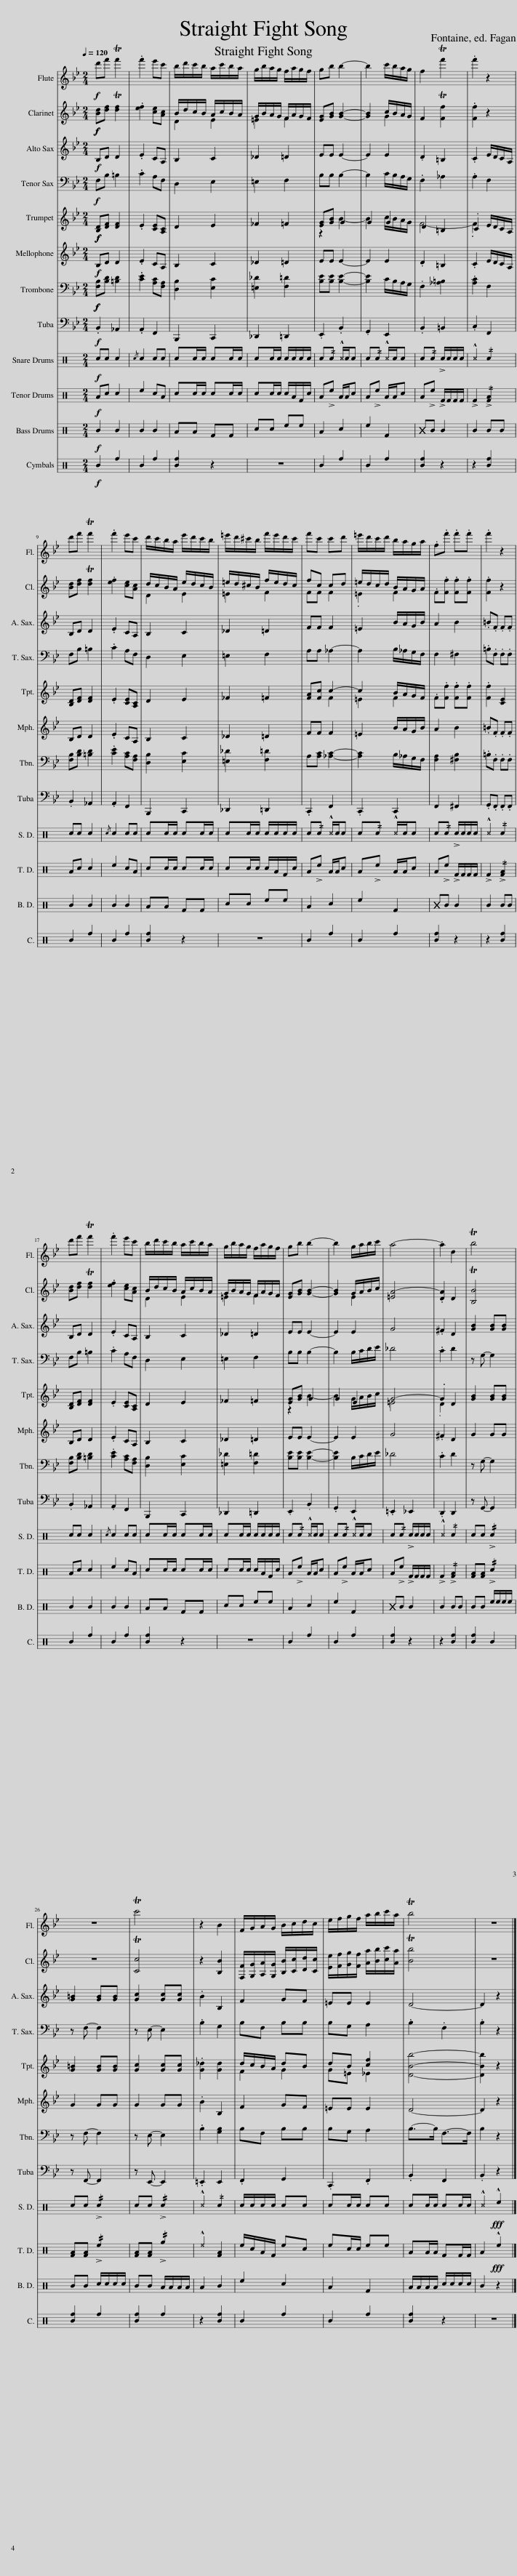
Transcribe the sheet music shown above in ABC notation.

X:1
%%score 1 ( 2 3 ) 4 5 ( 6 7 ) 8 9 10 11 12 13 14
L:1/8
Q:1/4=120
M:2/4
I:linebreak $
K:Bb
V:1 treble
V:2 treble transpose=-2
V:3 treble transpose="-2 "
V:4 treble transpose=-9
V:5 treble transpose=-14
V:6 treble transpose=-2
V:7 treble transpose="-2 "
V:8 treble transpose=-7
V:9 bass
V:10 bass
V:11 perc
K:none
V:12 perc
K:none
V:13 perc
K:none
V:14 perc
K:none
V:1
!f! d'f' Tf'2 | .f'2 e'c' | b/d'/c'/b/ a/c'/b/a/ | g/b/a/g/ f/a/g/f/ | gb b2- | %5
 b2 c'/b/a/g/ | f2 Tf'2 | .f'2 z2 |$ d'f' Tf'2 | .f'2 e'c' | %10
 d'/c'/b/a/ e'/d'/c'/b/ | =e'/d'/^c'/b/ f'/e'/d'/c'/ | f'c' c'd' | =e'/d'/c'/d'/ b/a/g/a/ | .f.f' .f'.f' | %15
 .f'2 z2 |$ d'f' Tf'2 | .f'2 e'c' | b/d'/c'/b/ a/c'/b/a/ | g/b/a/g/ f/a/g/f/ | %20
 gb b2- | b2 g/a/b/c'/ | a4- | .a2 d2 | Tb4 |$ %25
 z4 | Tc'4 | z2 B2 | F/G/A/G/ B/c/d/c/ | e/f/g/f/ a/b/c'/a/ | %30
 Tb4 | z4 |] %32
V:2
!f!!f! [c=e][eg] T[eg]2 | .[fg]2 [df][=Bd] | c/=e/d/c/ =B/d/c/B/ | A/c/=B/A/ G/B/A/G/ | [FA][Ac] [Ac]2- | %5
 [Ac]2 d/c/=B/A/ | G2 T[Gg]2 | .[Gg]2 z2 |$ [c=e][eg] T[eg]2 | .[fg]2 [df][=Bd] | %10
 =e/d/c/=B/ f/e/d/c/ | ^f/=e/^d/c/ g/f/e/d/ | gd d=e | ^f/=e/d/e/ c/=B/A/B/ | .G.[Gg] .[Gg].[Gg] | %15
 .[Gg]2 z2 |$ [c=e][eg] T[eg]2 | .[fg]2 [df][=Bd] | c/=e/d/c/ =B/d/c/B/ | A/c/=B/A/ G/B/A/G/ | %20
 [FA][Ac] [Ac]2- | [Ac]2 A/=B/c/d/ | [^F=B-]4 | .[=EB]2 E2 | T[Cc]4 |$ %25
 z4 | T[Dd]4 | z2 [Cc]2 | [G,G]/[A,A]/[=B,=B]/[A,A]/ [Cc]/[Dd]/[=E=e]/[Dd]/ | [Ff]/[Gg]/[Aa]/[Gg]/ [=B=b]/[cc']/[dd']/[Bb]/ | %30
 T[cc']4 | z4 |] %32
V:3
 x4 | x4 | =E2 F2 | ^F2 G2 | x4 | %5
 x2 A2 | x4 | x4 |$ x4 | x4 | %10
 =E2 F2 | ^F2 G2 | GG G2 | .^F2 G2 | x4 | %15
 x4 |$ x4 | x4 | =E2 F2 | ^F2 G2 | %20
 x4 | x2 F2 | x4 | x4 | x4 |$ %25
 x4 | x4 | x4 | x4 | x4 | %30
 x4 | x4 |] %32
V:4
!f! G=B B2 | .c2 A^F | G2 A2 | B2 =B2 | cc c2- | %5
 c2 c2 | .=B2 ^G2 | .A2 c/=B/A/^F/ |$ G=B B2 | .c2 A^F | %10
 G2 A2 | B2 =B2 | dd d2 | ^c2 g/^f/=e/g/ | ^f2 g2 | %15
 .^g.d .d.d |$ G=B B2 | .c2 A^F | G2 A2 | B2 =B2 | %20
 cc c2- | c2 c2 | =e4 | .^d2 =B2 | [=eg]2 [eg][eg] |$ %25
 [=e^g]2 [eg][eg] | [=ea]2 [ea][ea] | .g2 G2 | d2 =ed | ^cc c2 | %30
 =B4- | B2 z2 |] %32
V:5
!f! Gc ^c2 | .d2 =BG | =E2 F2 | ^F2 G2 | cc c2- | %5
 c2 d/c/=B/A/ | .G2 B2 | .=B2 G2 |$ Gc ^c2 | .d2 =BG | %10
 =E2 F2 | ^F2 G2 | =BB _B2- | B2 c/B/A/G/ | G2 ^G2 | %15
 .^c.G .G.G |$ Gc ^c2 | .d2 =BG | =E2 F2 | ^F2 G2 | %20
 cc c2- | c2 c/d/=e/f/ | e4 | .d2 =e2 | z A- A2 |$ %25
 z G- G2 | z F- F2 | .c2 A2 | cG cc | cA =B2 | %30
 .c2 .G2 | .c2 z2 |] %32
V:6
!f!!f! [C=E][EG] [EG]2 | .F2 [DF][=B,D] | =E2 F2 | _G2 =G2 | [FA][Ac] A2 | %5
 A2 A2 | =E2 ^C2 | .D2 F/=E/D/=B,/ |$ [C=E][EG] [EG]2 | .F2 [DF][=B,D] | %10
 =E2 F2 | _G2 =G2 | [G=B][Gd] d2- | d2 c/=B/A/G/ | .G.[Gg] .[Gg].[Gg] | %15
 .[Gg]2 [DF]2 |$ [C=E][EG] [EG]2 | .F2 [DF][=B,D] | =E2 F2 | _G2 =G2 | %20
 [FA][Ac] A2 | A2 F2 | A4- | .A2 =E2 | [Ac]2 [Ac][Ac] |$ %25
 [A^c]2 [Ac][Ac] | [Ad]2 [Ad][Ad] | .[Ae]2 [Ae]2 | =e/d/c/=B/ ec | =ec [dg]2 | %30
 [=Ecc']4- | [Ecc']2 z2 |] %32
V:7
 x4 | x4 | x4 | x4 | z2 c2- | %5
 c2 d/c/=B/A/ | G4- | .G2 x2 |$ x4 | x4 | %10
 x4 | x4 | x2 G2 | ^F2 G2 | x4 | %15
 x4 |$ x4 | x4 | x4 | x4 | %20
 z2 c2- | c2 A/=B/c/d/ | ^F4 | .=E2 x2 | x4 |$ %25
 x4 | x4 | x4 | G2 A2 | A^F =F2 | %30
 x4 | x4 |] %32
V:8
!f! FA A2 | .B2 G=E | F2 G2 | _A2 =A2 | BB B2- | %5
 B2 B2 | .A2 ^F2 | .G2 B/A/G/=E/ |$ FA A2 | .B2 G=E | %10
 F2 G2 | _A2 =A2 | cc c2 | =B2 f/=e/d/f/ | =e2 f2 | %15
 .^f.c .c.c |$ FA A2 | .B2 G=E | F2 G2 | _A2 =A2 | %20
 BB B2- | B2 B2 | d4 | .^c2 A2 | d2 dd |$ %25
 d2 dd | d2 dd | .f2 F2 | c2 dc | =BB B2 | %30
 A4- | A2 z2 |] %32
V:9
!f!!f! [F,B,][B,D] [=B,D]2 | .[CE]2 [A,C][F,A,] | [D,B,]2 [E,C]2 | [=E,_D]2 [F,=D]2 | [B,E][B,E] [B,E]2- | %5
 [B,E]2 C/B,/A,/G,/ | .F,2 [_A,=B,]2 | .[A,C]2 F,2 |$ [F,B,][B,D] [=B,D]2 | .[CE]2 [A,C][F,A,] | %10
 [D,B,]2 [E,C]2 | [=E,_D]2 [F,=D]2 | A,[A,C] [_A,C]2- | [A,C]2 B,/_A,/G,/F,/ | [F,A,]2 [^F,B,]2 | %15
 .=B,.F, .F,.F, |$ [F,B,][B,D] [=B,D]2 | .[CE]2 [A,C][F,A,] | [D,B,]2 [E,C]2 | [=E,_D]2 [F,=D]2 | %20
 [B,E][B,E] [B,E]2- | [B,E]2 B,/C/D/E/ | _D4 | .C2 D2 | z G,- G,2 |$ %25
 z F,- F,2 | z E,- E,2 | .B,2 [G,B,]2 | B,F, B,B, | B,G, A,2 | %30
 B,->B, F,->F, | B,2 z2 |] %32
V:10
!f! .B,,2 _A,,2 | .A,,2 F,,2 | B,,,2 C,,2 | _D,,2 =D,,2 | .E,,2 .B,,2 | %5
 .G,,2 E,,2 | .B,,2 =B,,2 | .C,2 F,,2 |$ .B,,2 _A,,2 | .A,,2 F,,2 | %10
 B,,,2 C,,2 | _D,,2 =D,,2 | .C,,2 F,,2 | .C,,2 C,,2 | F,,2 ^F,,2 | %15
 .G,,.F,, .F,,.F,, |$ .B,,2 _A,,2 | .A,,2 F,,2 | B,,,2 C,,2 | _D,,2 =D,,2 | %20
 .E,,2 .B,,2 | .G,,2 E,,2 | .=E,,2 _E,,2 | .D,,2 D,,2 | z G,,- G,,2 |$ %25
 z F,,- F,,2 | z E,,- E,,2 | .=E,,2 E,,2 | .F,,2 G,,2 | .C,,2 .F,,2 | %30
 .B,,2 F,,2 | .B,,2 z2 |] %32
V:11
[K:C]!f! cc c2 |{/c} c2 cc | cc/c/ cc/c/ | cc/c/ c/c/c/c/ | cc !^!c/c/c | %5
 cc !^!c/c/c | cc !>!c/c/c/c/ | !^!c2 c2 |$ cc c2 |{/c} c2 cc | %10
 cc/c/ cc/c/ | cc/c/ c/c/c/c/ | cc !^!c/c/c | cc !^!c/c/c | cc !>!c/c/c/c/ | %15
 !^!c2 c2 |$ cc c2 |{/c} c2 cc | cc/c/ cc/c/ | cc/c/ c/c/c/c/ | %20
 cc !^!c/c/c | cc !^!c/c/c | cc !>!c/c/c/c/ | !^!c2 c2 | cc !//!!>!c2 |$ %25
 cc !//!!>!c2 | cc !//!!>!c2 | !^!c2 c2 | c/c/c/c/ cc | cc/c/ cc | %30
 cc/c/ cc/c/ | !^!c2!fff! !^!e2 |] %32
V:12
[K:C]!f! Ac c2 | e2 cA | cc/c/ cc/c/ | cc/c/ c/A/F/c/ | A!>!e A/A/c | %5
 A!>!e A/A/c | A!>!e !>!F/F/F/F/ | !>!F2 !>![FA]2 |$ Ac c2 | e2 cA | %10
 cc/c/ cc/c/ | cc/c/ c/A/F/c/ | A!>!e A/A/c | A!>!e A/A/c | A!>!e !>!F/F/F/F/ | %15
 !>!F2 !>![FA]2 |$ Ac c2 | e2 cA | cc/c/ cc/c/ | cc/c/ c/A/F/c/ | %20
 A!>!e A/A/c | A!>!e A/A/c | A!>!e !>!F/F/F/F/ | !>!F2 !>![FA]2 | [FA][FA] !//!!>!c2 |$ %25
 [FA][FA] !//!!>!e2 | [FA][FA] !//!!>!g2 | !^!e2 [FA]2 | e/c/A/F/ ec | ec/c/ ee | %30
 AA/A/ FF/F/ | A2!fff! !^!e2 |] %32
V:13
[K:C]!f! B2 B2 | B2 B2 | AA FF | cc ee | A2 c2 | %5
 e2 F2 | BB B2 | B2 BB |$ B2 B2 | B2 B2 | %10
 AA FF | cc ee | A2 c2 | e2 F2 | BB B2 | %15
 B2 BB |$ B2 B2 | B2 B2 | AA FF | cc ee | %20
 A2 c2 | e2 F2 | BB B2 | B2 BB | BB e/e/e/e/ |$ %25
 BB c/c/c/c/ | BB A/A/A/A/ | A2 B2 | e2 c2 | A2 F2 | %30
 A/A/A/A/ c/c/c/c/ | B2 z2 |] %32
V:14
[K:C]!f! B2 f2 | B2 f2 | [Bf]2 z2 | z4 | B2 f2 | %5
 B2 f2 | [Bf]2 z2 | z2 [Bf]2 |$ B2 f2 | B2 f2 | %10
 [Bf]2 z2 | z4 | B2 f2 | B2 f2 | [Bf]2 z2 | %15
 z2 [Bf]2 |$ B2 f2 | B2 f2 | [Bf]2 z2 | z4 | %20
 B2 f2 | B2 f2 | [Bf]2 z2 | z2 [Bf]2 | [Bf]2 B2 |$ %25
 [Bf]2 f2 | [Bf]2 f2 | z2 [Bf]2 | B2 f2 | B2 f2 | %30
 [Bf]2 z2 | z4 |] %32
